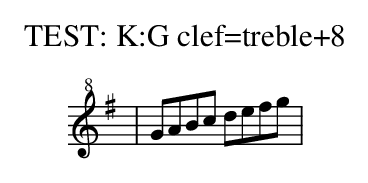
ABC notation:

X:1
T:TEST: K:G clef=treble+8
K:G clef=treble+8
| GABc defg |
